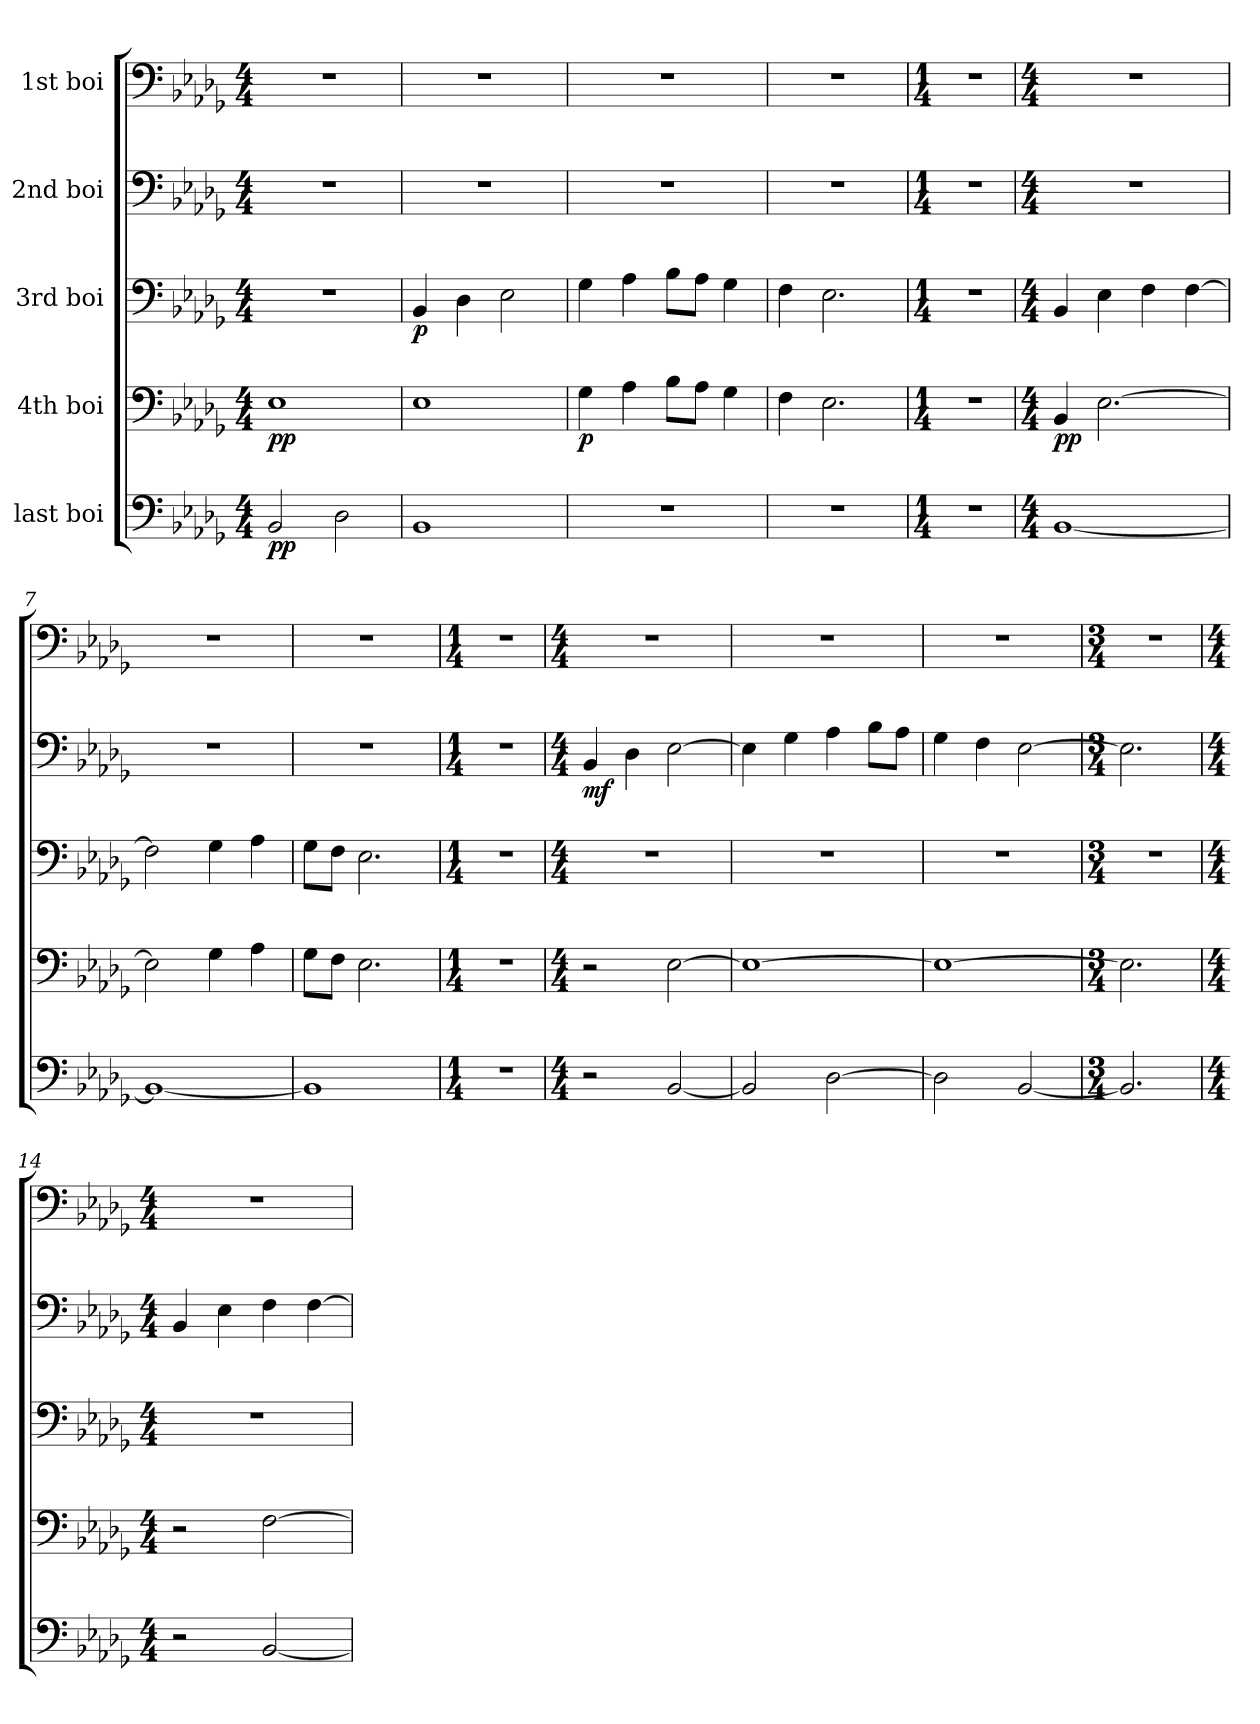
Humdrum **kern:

**kern	**dynam	**kern	**dynam	**kern	**dynam	**kern	**dynam	**kern
*part5	*part5	*part4	*part4	*part3	*part3	*part2	*part2	*part1
*staff5	*staff5	*staff4	*staff4	*staff3	*staff3	*staff2	*staff2	*staff1
*I"last boi	*	*I"4th boi	*	*I"3rd boi	*	*I"2nd boi	*	*I"1st boi
*clefF4	*	*clefF4	*	*clefF4	*	*clefF4	*	*clefF4
*ITrd4c7	*	*ITrd4c7	*	*ITrd4c7	*	*ITrd4c7	*	*ITrd4c7
*k[b-e-a-d-g-c-]	*	*k[b-e-a-d-g-c-]	*	*k[b-e-a-d-g-c-]	*	*k[b-e-a-d-g-c-]	*	*k[b-e-a-d-g-c-]
*M4/4	*	*M4/4	*	*M4/4	*	*M4/4	*	*M4/4
*MM95	*	*MM95	*	*MM95	*	*MM95	*	*MM95
=1	=1	=1	=1	=1	=1	=1	=1	=1
!	!LO:DY:b	!	!LO:DY:b	!	!	!	!	!
2EE-/	pp	1AA-	pp	1r	.	1r	.	1r
2GG-\	.	.	.	.	.	.	.	.
=2	=2	=2	=2	=2	=2	=2	=2	=2
!	!	!	!	!	!LO:DY:b	!	!	!
1EE-	.	1AA-	.	4EE-/	p	1r	.	1r
.	.	.	.	4GG-\	.	.	.	.
.	.	.	.	2AA-\	.	.	.	.
=3	=3	=3	=3	=3	=3	=3	=3	=3
!	!	!	!LO:DY:b	!	!	!	!	!
1r	.	4C-\	p	4C-\	.	1r	.	1r
.	.	4D-\	.	4D-\	.	.	.	.
.	.	8E-\L	.	8E-\L	.	.	.	.
.	.	8D-\J	.	8D-\J	.	.	.	.
.	.	4C-\	.	4C-\	.	.	.	.
=4	=4	=4	=4	=4	=4	=4	=4	=4
1r	.	4BB-\	.	4BB-\	.	1r	.	1r
.	.	2.AA-\	.	2.AA-\	.	.	.	.
=5	=5	=5	=5	=5	=5	=5	=5	=5
*M1/4	*	*M1/4	*	*M1/4	*	*M1/4	*	*M1/4
4r	.	4r	.	4r	.	4r	.	4r
=6	=6	=6	=6	=6	=6	=6	=6	=6
*M4/4	*	*M4/4	*	*M4/4	*	*M4/4	*	*M4/4
!	!	!	!LO:DY:b	!	!	!	!	!
[1EE-	.	4EE-/	pp	4EE-/	.	1r	.	1r
.	.	[2.AA-\	.	4AA-\	.	.	.	.
.	.	.	.	4BB-\	.	.	.	.
.	.	.	.	[4BB-\	.	.	.	.
=7	=7	=7	=7	=7	=7	=7	=7	=7
1EE-_	.	2AA-\]	.	2BB-\]	.	1r	.	1r
.	.	4C-\	.	4C-\	.	.	.	.
.	.	4D-\	.	4D-\	.	.	.	.
=8	=8	=8	=8	=8	=8	=8	=8	=8
1EE-]	.	8C-\L	.	8C-\L	.	1r	.	1r
.	.	8BB-\J	.	8BB-\J	.	.	.	.
.	.	2.AA-\	.	2.AA-\	.	.	.	.
=9	=9	=9	=9	=9	=9	=9	=9	=9
*M1/4	*	*M1/4	*	*M1/4	*	*M1/4	*	*M1/4
4r	.	4r	.	4r	.	4r	.	4r
=10	=10	=10	=10	=10	=10	=10	=10	=10
*M4/4	*	*M4/4	*	*M4/4	*	*M4/4	*	*M4/4
*	*	*	*	*	*	*	*	*MM105
!	!	!	!	!	!	!	!LO:DY:b	!
2r	.	2r	.	1r	.	4EE-/	mf	1r
.	.	.	.	.	.	4GG-\	.	.
[2EE-/	.	[2AA-\	.	.	.	[2AA-\	.	.
!!LO:LB:g=z
=11	=11	=11	=11	=11	=11	=11	=11	=11
2EE-/]	.	1AA-_	.	1r	.	4AA-\]	.	1r
.	.	.	.	.	.	4C-\	.	.
[2GG-\	.	.	.	.	.	4D-\	.	.
.	.	.	.	.	.	8E-\L	.	.
.	.	.	.	.	.	8D-\J	.	.
=12	=12	=12	=12	=12	=12	=12	=12	=12
2GG-\]	.	1AA-_	.	1r	.	4C-\	.	1r
.	.	.	.	.	.	4BB-\	.	.
[2EE-/	.	.	.	.	.	[2AA-\	.	.
=13	=13	=13	=13	=13	=13	=13	=13	=13
*M3/4	*	*M3/4	*	*M3/4	*	*M3/4	*	*M3/4
2.EE-/]	.	2.AA-\]	.	2.r	.	2.AA-\]	.	2.r
=14	=14	=14	=14	=14	=14	=14	=14	=14
*M4/4	*	*M4/4	*	*M4/4	*	*M4/4	*	*M4/4
2r	.	2r	.	1r	.	4EE-/	.	1r
.	.	.	.	.	.	4AA-\	.	.
[2EE-/	.	[2BB-\	.	.	.	4BB-\	.	.
.	.	.	.	.	.	[4BB-\	.	.
=	=	=	=	=	=	=	=	=
*-	*-	*-	*-	*-	*-	*-	*-	*-
